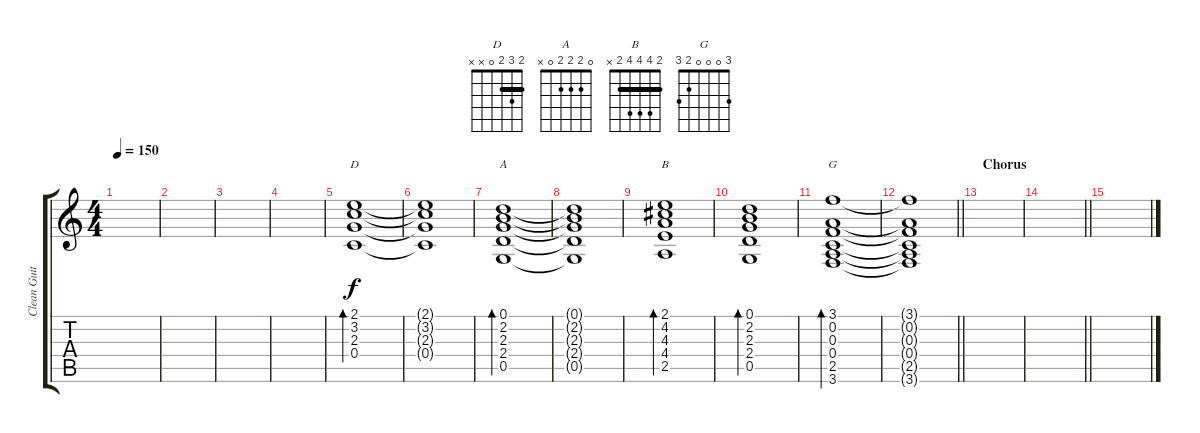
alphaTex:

\track ("Clean Guitar" "Clean Guit") {instrument electricguitarclean}
\staff {score tabs}
\tuning (D4 A3 F3 C3 G2 D2) {hide}
\chord ("D" 2 3 2 0 x x) {barre 2}
\chord ("A" 0 2 2 2 0 x)
\chord ("B" 2 4 4 4 2 x) {barre 2}
\chord ("G" 3 0 0 0 2 3)
\ts (4 4)
\tempo 150
\clef g2
\ks c
|
|
|
|
(2.1 3.2 2.3 0.4).1{bd 60 ch "D"} |
(2.1{t} 3.2{t} 2.3{t} 0.4{t}).1 |
(0.1 2.2 2.3 2.4 0.5).1{bd 60 ch "A"} |
(0.1{t} 2.2{t} 2.3{t} 2.4{t} 0.5{t}).1 |
(2.1 4.2 4.3 4.4 2.5).1{bd 60 ch "B"} |
(0.1 2.2 2.3 2.4 0.5).1{bd 60} |
(3.1 0.2 0.3 0.4 2.5 3.6).1{bd 60 ch "G"} |
\barLineRight lightlight
(3.1{t} 0.2{t} 0.3{t} 0.4{t} 2.5{t} 3.6{t}).1 |
\section ("" "Chorus")
|
\barLineRight lightlight
|
\section ("" "")
